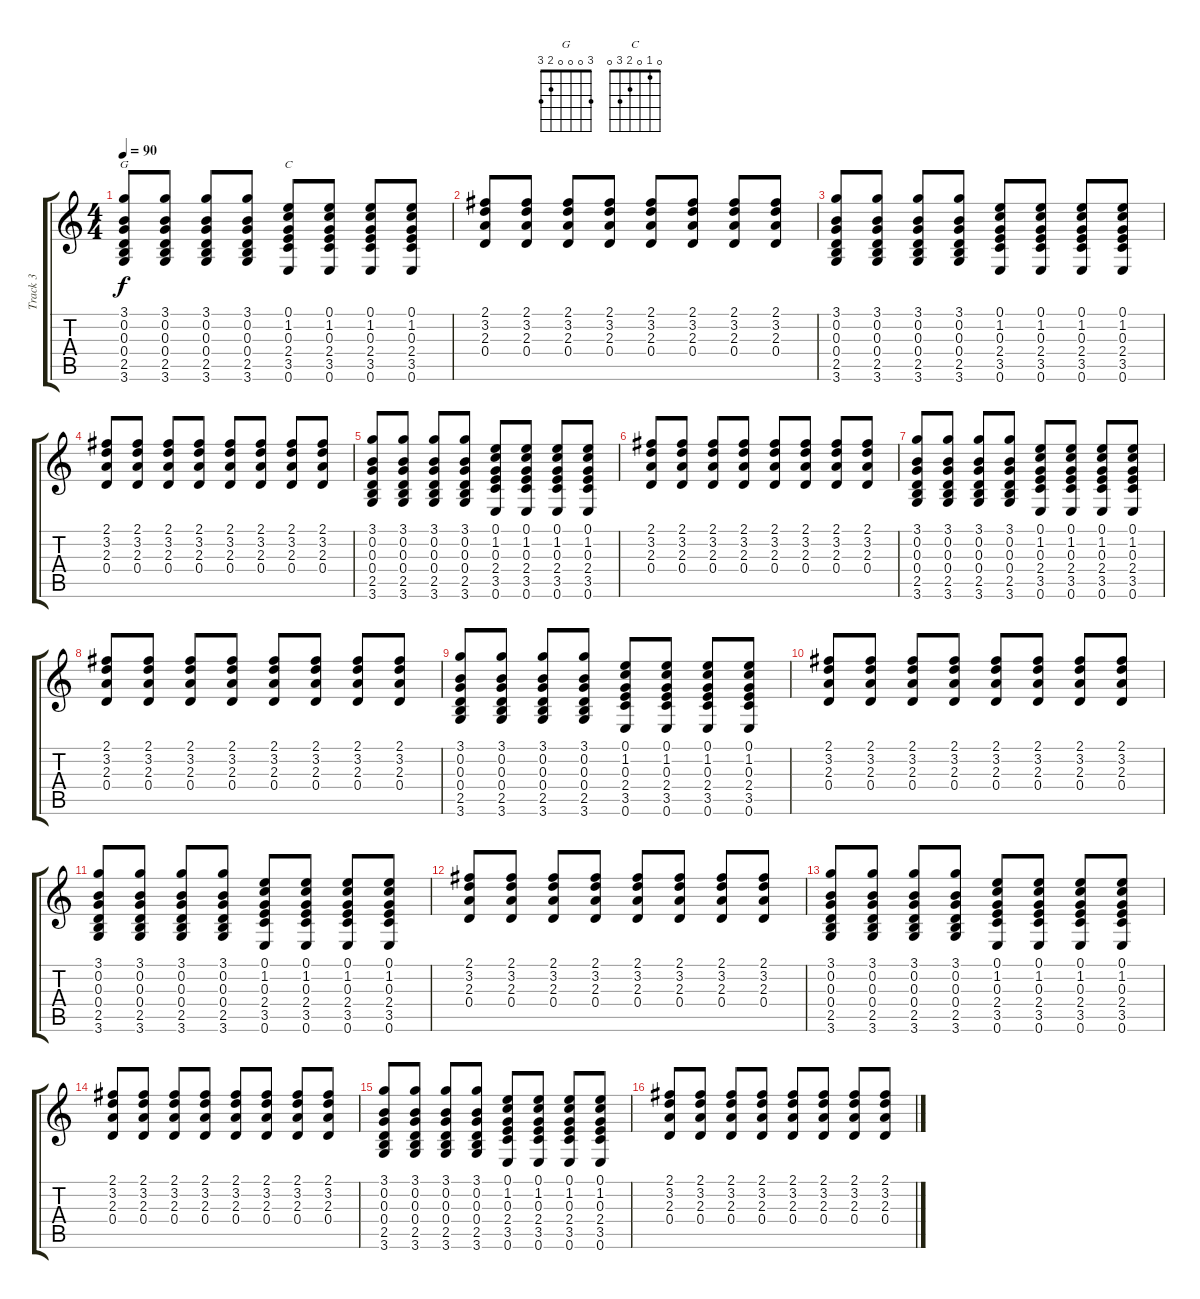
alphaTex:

\track ("Track 3" "Track 3") {instrument acousticguitarnylon}
\staff {score tabs}
\tuning (E4 B3 G3 D3 A2 E2) {hide}
\chord ("G" 3 0 0 0 2 3)
\chord ("C" 0 1 0 2 3 0)
\ts (4 4)
\tempo 90
\clef g2
\ks c
(3.1 0.2 0.3 0.4 2.5 3.6).8{ch "G" dy f instrument acousticguitarnylon} (3.1 0.2 0.3 0.4 2.5 3.6).8 (3.1 0.2 0.3 0.4 2.5 3.6).8 (3.1 0.2 0.3 0.4 2.5 3.6).8 (0.1 1.2 0.3 2.4 3.5 0.6).8{ch "C"} (0.1 1.2 0.3 2.4 3.5 0.6).8 (0.1 1.2 0.3 2.4 3.5 0.6).8 (0.1 1.2 0.3 2.4 3.5 0.6).8 |
(2.1 3.2 2.3 0.4).8 (2.1 3.2 2.3 0.4).8 (2.1 3.2 2.3 0.4).8 (2.1 3.2 2.3 0.4).8 (2.1 3.2 2.3 0.4).8 (2.1 3.2 2.3 0.4).8 (2.1 3.2 2.3 0.4).8 (2.1 3.2 2.3 0.4).8 |
(3.1 0.2 0.3 0.4 2.5 3.6).8 (3.1 0.2 0.3 0.4 2.5 3.6).8 (3.1 0.2 0.3 0.4 2.5 3.6).8 (3.1 0.2 0.3 0.4 2.5 3.6).8 (0.1 1.2 0.3 2.4 3.5 0.6).8 (0.1 1.2 0.3 2.4 3.5 0.6).8 (0.1 1.2 0.3 2.4 3.5 0.6).8 (0.1 1.2 0.3 2.4 3.5 0.6).8 |
(2.1 3.2 2.3 0.4).8 (2.1 3.2 2.3 0.4).8 (2.1 3.2 2.3 0.4).8 (2.1 3.2 2.3 0.4).8 (2.1 3.2 2.3 0.4).8 (2.1 3.2 2.3 0.4).8 (2.1 3.2 2.3 0.4).8 (2.1 3.2 2.3 0.4).8 |
(3.1 0.2 0.3 0.4 2.5 3.6).8 (3.1 0.2 0.3 0.4 2.5 3.6).8 (3.1 0.2 0.3 0.4 2.5 3.6).8 (3.1 0.2 0.3 0.4 2.5 3.6).8 (0.1 1.2 0.3 2.4 3.5 0.6).8 (0.1 1.2 0.3 2.4 3.5 0.6).8 (0.1 1.2 0.3 2.4 3.5 0.6).8 (0.1 1.2 0.3 2.4 3.5 0.6).8 |
(2.1 3.2 2.3 0.4).8 (2.1 3.2 2.3 0.4).8 (2.1 3.2 2.3 0.4).8 (2.1 3.2 2.3 0.4).8 (2.1 3.2 2.3 0.4).8 (2.1 3.2 2.3 0.4).8 (2.1 3.2 2.3 0.4).8 (2.1 3.2 2.3 0.4).8 |
(3.1 0.2 0.3 0.4 2.5 3.6).8 (3.1 0.2 0.3 0.4 2.5 3.6).8 (3.1 0.2 0.3 0.4 2.5 3.6).8 (3.1 0.2 0.3 0.4 2.5 3.6).8 (0.1 1.2 0.3 2.4 3.5 0.6).8 (0.1 1.2 0.3 2.4 3.5 0.6).8 (0.1 1.2 0.3 2.4 3.5 0.6).8 (0.1 1.2 0.3 2.4 3.5 0.6).8 |
(2.1 3.2 2.3 0.4).8 (2.1 3.2 2.3 0.4).8 (2.1 3.2 2.3 0.4).8 (2.1 3.2 2.3 0.4).8 (2.1 3.2 2.3 0.4).8 (2.1 3.2 2.3 0.4).8 (2.1 3.2 2.3 0.4).8 (2.1 3.2 2.3 0.4).8 |
(3.1 0.2 0.3 0.4 2.5 3.6).8 (3.1 0.2 0.3 0.4 2.5 3.6).8 (3.1 0.2 0.3 0.4 2.5 3.6).8 (3.1 0.2 0.3 0.4 2.5 3.6).8 (0.1 1.2 0.3 2.4 3.5 0.6).8 (0.1 1.2 0.3 2.4 3.5 0.6).8 (0.1 1.2 0.3 2.4 3.5 0.6).8 (0.1 1.2 0.3 2.4 3.5 0.6).8 |
(2.1 3.2 2.3 0.4).8 (2.1 3.2 2.3 0.4).8 (2.1 3.2 2.3 0.4).8 (2.1 3.2 2.3 0.4).8 (2.1 3.2 2.3 0.4).8 (2.1 3.2 2.3 0.4).8 (2.1 3.2 2.3 0.4).8 (2.1 3.2 2.3 0.4).8 |
(3.1 0.2 0.3 0.4 2.5 3.6).8 (3.1 0.2 0.3 0.4 2.5 3.6).8 (3.1 0.2 0.3 0.4 2.5 3.6).8 (3.1 0.2 0.3 0.4 2.5 3.6).8 (0.1 1.2 0.3 2.4 3.5 0.6).8 (0.1 1.2 0.3 2.4 3.5 0.6).8 (0.1 1.2 0.3 2.4 3.5 0.6).8 (0.1 1.2 0.3 2.4 3.5 0.6).8 |
(2.1 3.2 2.3 0.4).8 (2.1 3.2 2.3 0.4).8 (2.1 3.2 2.3 0.4).8 (2.1 3.2 2.3 0.4).8 (2.1 3.2 2.3 0.4).8 (2.1 3.2 2.3 0.4).8 (2.1 3.2 2.3 0.4).8 (2.1 3.2 2.3 0.4).8 |
(3.1 0.2 0.3 0.4 2.5 3.6).8 (3.1 0.2 0.3 0.4 2.5 3.6).8 (3.1 0.2 0.3 0.4 2.5 3.6).8 (3.1 0.2 0.3 0.4 2.5 3.6).8 (0.1 1.2 0.3 2.4 3.5 0.6).8 (0.1 1.2 0.3 2.4 3.5 0.6).8 (0.1 1.2 0.3 2.4 3.5 0.6).8 (0.1 1.2 0.3 2.4 3.5 0.6).8 |
(2.1 3.2 2.3 0.4).8 (2.1 3.2 2.3 0.4).8 (2.1 3.2 2.3 0.4).8 (2.1 3.2 2.3 0.4).8 (2.1 3.2 2.3 0.4).8 (2.1 3.2 2.3 0.4).8 (2.1 3.2 2.3 0.4).8 (2.1 3.2 2.3 0.4).8 |
(3.1 0.2 0.3 0.4 2.5 3.6).8 (3.1 0.2 0.3 0.4 2.5 3.6).8 (3.1 0.2 0.3 0.4 2.5 3.6).8 (3.1 0.2 0.3 0.4 2.5 3.6).8 (0.1 1.2 0.3 2.4 3.5 0.6).8 (0.1 1.2 0.3 2.4 3.5 0.6).8 (0.1 1.2 0.3 2.4 3.5 0.6).8 (0.1 1.2 0.3 2.4 3.5 0.6).8 |
(2.1 3.2 2.3 0.4).8 (2.1 3.2 2.3 0.4).8 (2.1 3.2 2.3 0.4).8 (2.1 3.2 2.3 0.4).8 (2.1 3.2 2.3 0.4).8 (2.1 3.2 2.3 0.4).8 (2.1 3.2 2.3 0.4).8 (2.1 3.2 2.3 0.4).8
